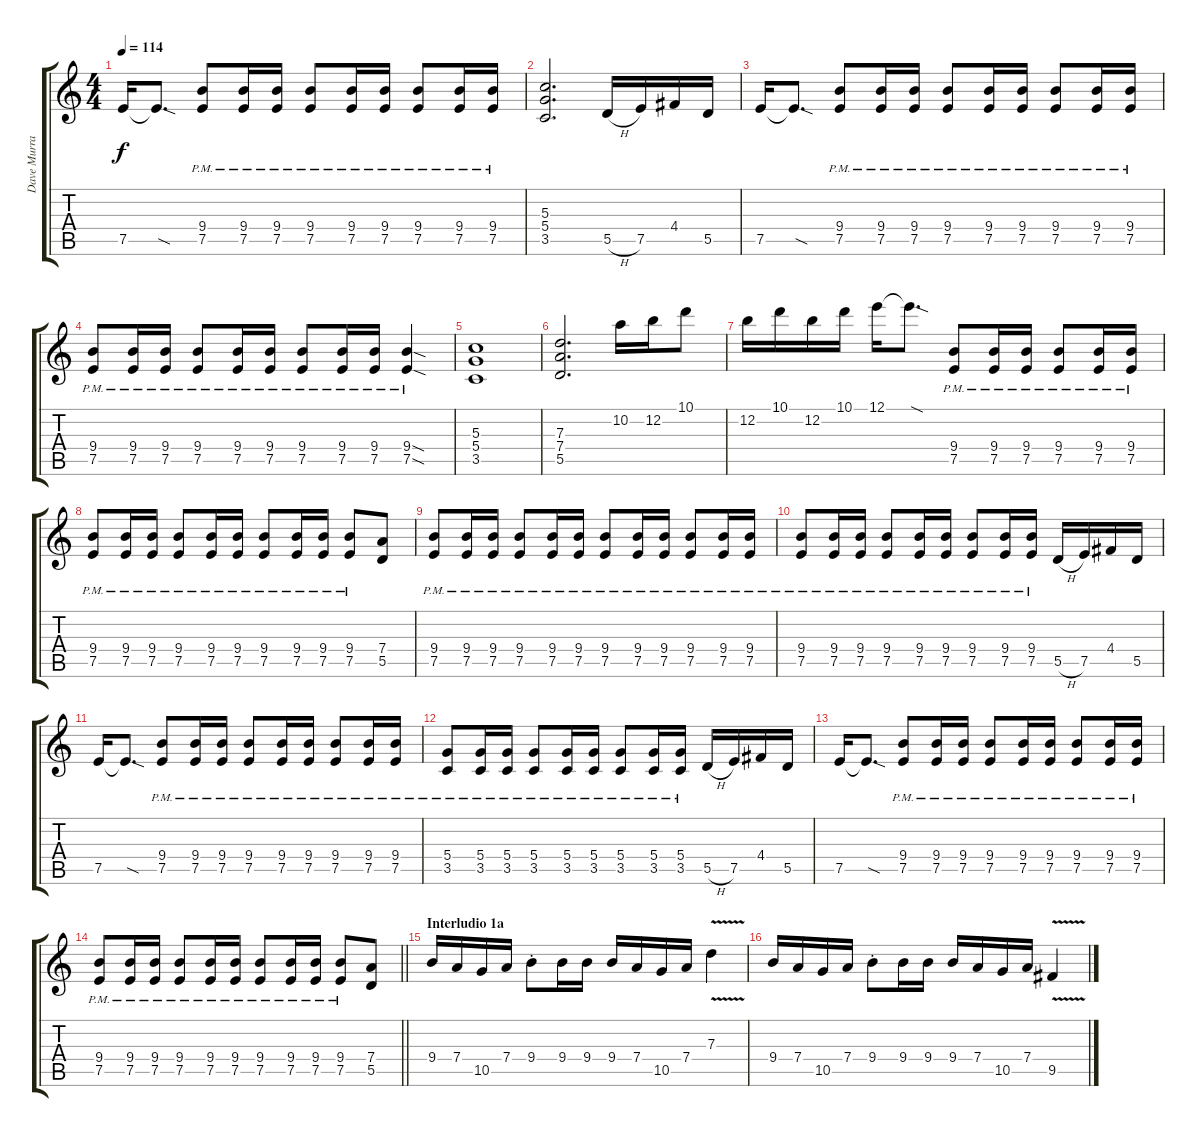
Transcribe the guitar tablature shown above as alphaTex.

\track ("Dave Murray" "Dave Murra") {instrument distortionguitar}
\staff {score tabs}
\tuning (E4 B3 G3 D3 A2 E2) {hide}
\ts (4 4)
\tempo 114
\clef g2
\ks c
7.5.16{dy f} 7.5{sod t}.8{d} (9.4{pm} 7.5{pm}).8 (9.4{pm} 7.5{pm}).16 (9.4{pm} 7.5{pm}).16 (9.4{pm} 7.5{pm}).8 (9.4{pm} 7.5{pm}).16 (9.4{pm} 7.5{pm}).16 (9.4{pm} 7.5{pm}).8 (9.4{pm} 7.5{pm}).16 (9.4{pm} 7.5{pm}).16 |
(5.3 5.4 3.5).2{d} 5.5{h}.16 7.5.16 4.4.16 5.5.16 |
7.5.16 7.5{sod t}.8{d} (9.4{pm} 7.5{pm}).8 (9.4{pm} 7.5{pm}).16 (9.4{pm} 7.5{pm}).16 (9.4{pm} 7.5{pm}).8 (9.4{pm} 7.5{pm}).16 (9.4{pm} 7.5{pm}).16 (9.4{pm} 7.5{pm}).8 (9.4{pm} 7.5{pm}).16 (9.4{pm} 7.5{pm}).16 |
(9.4{pm} 7.5{pm}).8 (9.4{pm} 7.5{pm}).16 (9.4{pm} 7.5{pm}).16 (9.4{pm} 7.5{pm}).8 (9.4{pm} 7.5{pm}).16 (9.4{pm} 7.5{pm}).16 (9.4{pm} 7.5{pm}).8 (9.4{pm} 7.5{pm}).16 (9.4{pm} 7.5{pm}).16 (9.4{sod pm} 7.5{sod pm}).4 |
(5.3 5.4 3.5).1 |
(7.3 7.4 5.5).2{d} 10.2.16{volume 13} 12.2.16 10.1.8 |
12.2.16{volume 13} 10.1.16 12.2.16 10.1.16 12.1.16 12.1{sod t}.8{d} (9.4{pm} 7.5{pm}).8{volume 11} (9.4{pm} 7.5{pm}).16 (9.4{pm} 7.5{pm}).16 (9.4{pm} 7.5{pm}).8 (9.4{pm} 7.5{pm}).16 (9.4{pm} 7.5{pm}).16 |
(9.4{pm} 7.5{pm}).8{volume 11} (9.4{pm} 7.5{pm}).16 (9.4{pm} 7.5{pm}).16 (9.4{pm} 7.5{pm}).8 (9.4{pm} 7.5{pm}).16 (9.4{pm} 7.5{pm}).16 (9.4{pm} 7.5{pm}).8 (9.4{pm} 7.5{pm}).16 (9.4{pm} 7.5{pm}).16 (9.4{pm} 7.5{pm}).8 (7.4 5.5).8 |
(9.4{pm} 7.5{pm}).8 (9.4{pm} 7.5{pm}).16 (9.4{pm} 7.5{pm}).16 (9.4{pm} 7.5{pm}).8 (9.4{pm} 7.5{pm}).16 (9.4{pm} 7.5{pm}).16 (9.4{pm} 7.5{pm}).8 (9.4{pm} 7.5{pm}).16 (9.4{pm} 7.5{pm}).16 (9.4{pm} 7.5{pm}).8 (9.4{pm} 7.5{pm}).16 (9.4{pm} 7.5{pm}).16 |
(9.4{pm} 7.5{pm}).8 (9.4{pm} 7.5{pm}).16 (9.4{pm} 7.5{pm}).16 (9.4{pm} 7.5{pm}).8 (9.4{pm} 7.5{pm}).16 (9.4{pm} 7.5{pm}).16 (9.4{pm} 7.5{pm}).8 (9.4{pm} 7.5{pm}).16 (9.4{pm} 7.5{pm}).16 5.5{h}.16 7.5.16 4.4.16 5.5.16 |
7.5.16 7.5{sod t}.8{d} (9.4{pm} 7.5{pm}).8 (9.4{pm} 7.5{pm}).16 (9.4{pm} 7.5{pm}).16 (9.4{pm} 7.5{pm}).8 (9.4{pm} 7.5{pm}).16 (9.4{pm} 7.5{pm}).16 (9.4{pm} 7.5{pm}).8 (9.4{pm} 7.5{pm}).16 (9.4{pm} 7.5{pm}).16 |
(5.4{pm} 3.5{pm}).8 (5.4{pm} 3.5{pm}).16 (5.4{pm} 3.5{pm}).16 (5.4{pm} 3.5{pm}).8 (5.4{pm} 3.5{pm}).16 (5.4{pm} 3.5{pm}).16 (5.4{pm} 3.5{pm}).8 (5.4{pm} 3.5{pm}).16 (5.4{pm} 3.5{pm}).16 5.5{h}.16 7.5.16 4.4.16 5.5.16 |
7.5.16 7.5{sod t}.8{d} (9.4{pm} 7.5{pm}).8 (9.4{pm} 7.5{pm}).16 (9.4{pm} 7.5{pm}).16 (9.4{pm} 7.5{pm}).8 (9.4{pm} 7.5{pm}).16 (9.4{pm} 7.5{pm}).16 (9.4{pm} 7.5{pm}).8 (9.4{pm} 7.5{pm}).16 (9.4{pm} 7.5{pm}).16 |
\barLineRight lightlight
(9.4{pm} 7.5{pm}).8 (9.4{pm} 7.5{pm}).16 (9.4{pm} 7.5{pm}).16 (9.4{pm} 7.5{pm}).8 (9.4{pm} 7.5{pm}).16 (9.4{pm} 7.5{pm}).16 (9.4{pm} 7.5{pm}).8 (9.4{pm} 7.5{pm}).16 (9.4{pm} 7.5{pm}).16 (9.4{pm} 7.5{pm}).8 (7.4 5.5).8 |
\section ("" "Interludio 1a")
9.4.16 7.4.16 10.5.16 7.4.16 9.4{st}.8 9.4.16 9.4.16 9.4.16 7.4.16 10.5.16 7.4.16 7.3{v}.4 |
9.4.16 7.4.16 10.5.16 7.4.16 9.4{st}.8 9.4.16 9.4.16 9.4.16 7.4.16 10.5.16 7.4.16 9.5{v}.4
